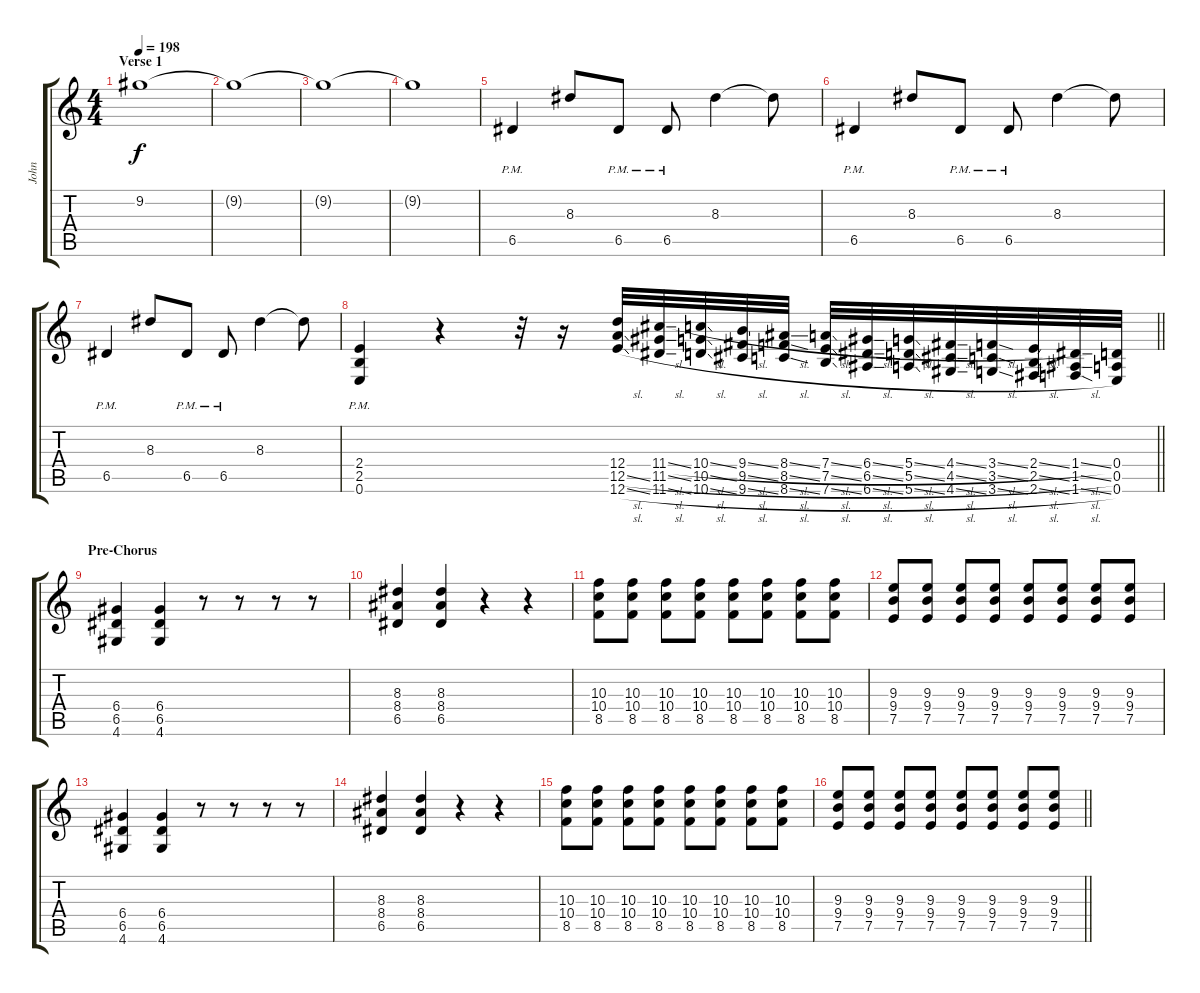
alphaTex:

\track ("John" "John") {mute instrument distortionguitar}
\staff {score tabs}
\tuning (E4 B3 G3 D3 A2 E2) {hide}
\ts (4 4)
\section ("" "Verse 1")
\tempo 198
\clef g2
\ks c
9.2.1{dy f} |
9.2{t}.1 |
9.2{t}.1 |
9.2{t}.1 |
6.5{pm}.4 8.3.8 6.5{pm}.8 6.5{pm}.8 8.3.4 8.3{t}.8 |
6.5{pm}.4 8.3.8 6.5{pm}.8 6.5{pm}.8 8.3.4 8.3{t}.8 |
6.5{pm}.4 8.3.8 6.5{pm}.8 6.5{pm}.8 8.3.4 8.3{t}.8 |
\barLineRight lightlight
(2.4{pm} 2.5{pm} 0.6{pm}).4 r.4 r.32 r.16 (12.4 12.5{sl} 12.6{sl}).32 (11.4{sl} 11.5{sl} 11.6{sl}).32 (10.4{sl} 10.5{sl} 10.6{sl}).32 (9.4{sl} 9.5{sl} 9.6{sl}).32 (8.4{sl} 8.5{sl} 8.6{sl}).32 (7.4{sl} 7.5{sl} 7.6{sl}).32 (6.4{sl} 6.5{sl} 6.6{sl}).32 (5.4{sl} 5.5{sl} 5.6{sl}).32 (4.4{sl} 4.5{sl} 4.6{sl}).32 (3.4{sl} 3.5{sl} 3.6{sl}).32 (2.4{sl} 2.5{sl} 2.6{sl}).32 (1.4{sl} 1.5{sl} 1.6{sl}).32 (0.4 0.5 0.6).32 |
\section ("" "Pre-Chorus")
(6.4 6.5 4.6).4 (6.4 6.5 4.6).4 r.8 r.8 r.8 r.8 |
(8.3 8.4 6.5).4 (8.3 8.4 6.5).4 r.4 r.4 |
(10.3 10.4 8.5).8 (10.3 10.4 8.5).8 (10.3 10.4 8.5).8 (10.3 10.4 8.5).8 (10.3 10.4 8.5).8 (10.3 10.4 8.5).8 (10.3 10.4 8.5).8 (10.3 10.4 8.5).8 |
(9.3 9.4 7.5).8 (9.3 9.4 7.5).8 (9.3 9.4 7.5).8 (9.3 9.4 7.5).8 (9.3 9.4 7.5).8 (9.3 9.4 7.5).8 (9.3 9.4 7.5).8 (9.3 9.4 7.5).8 |
(6.4 6.5 4.6).4 (6.4 6.5 4.6).4 r.8 r.8 r.8 r.8 |
(8.3 8.4 6.5).4 (8.3 8.4 6.5).4 r.4 r.4 |
(10.3 10.4 8.5).8 (10.3 10.4 8.5).8 (10.3 10.4 8.5).8 (10.3 10.4 8.5).8 (10.3 10.4 8.5).8 (10.3 10.4 8.5).8 (10.3 10.4 8.5).8 (10.3 10.4 8.5).8 |
\barLineRight lightlight
(9.3 9.4 7.5).8 (9.3 9.4 7.5).8 (9.3 9.4 7.5).8 (9.3 9.4 7.5).8 (9.3 9.4 7.5).8 (9.3 9.4 7.5).8 (9.3 9.4 7.5).8 (9.3 9.4 7.5).8
